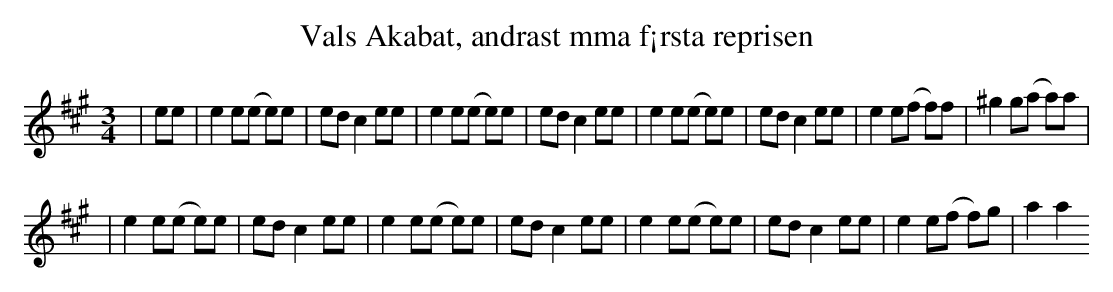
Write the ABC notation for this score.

X:1
T:Vals Akabat, andrast mma f¡rsta reprisen
M:3/4
L:1/8
K:A
|ee |e2 e(e e)e | ed c2 ee | e2 e(e e)e | ed c2 ee |e2 e(e e)e | ed c2 ee | e2 e(f f)f | ^g2 g(a a)a |
|e2 e(e e)e | ed c2 ee | e2 e(e e)e | ed c2 ee |e2 e(e e)e | ed c2 ee | e2 e(f f)g | a2 a2
